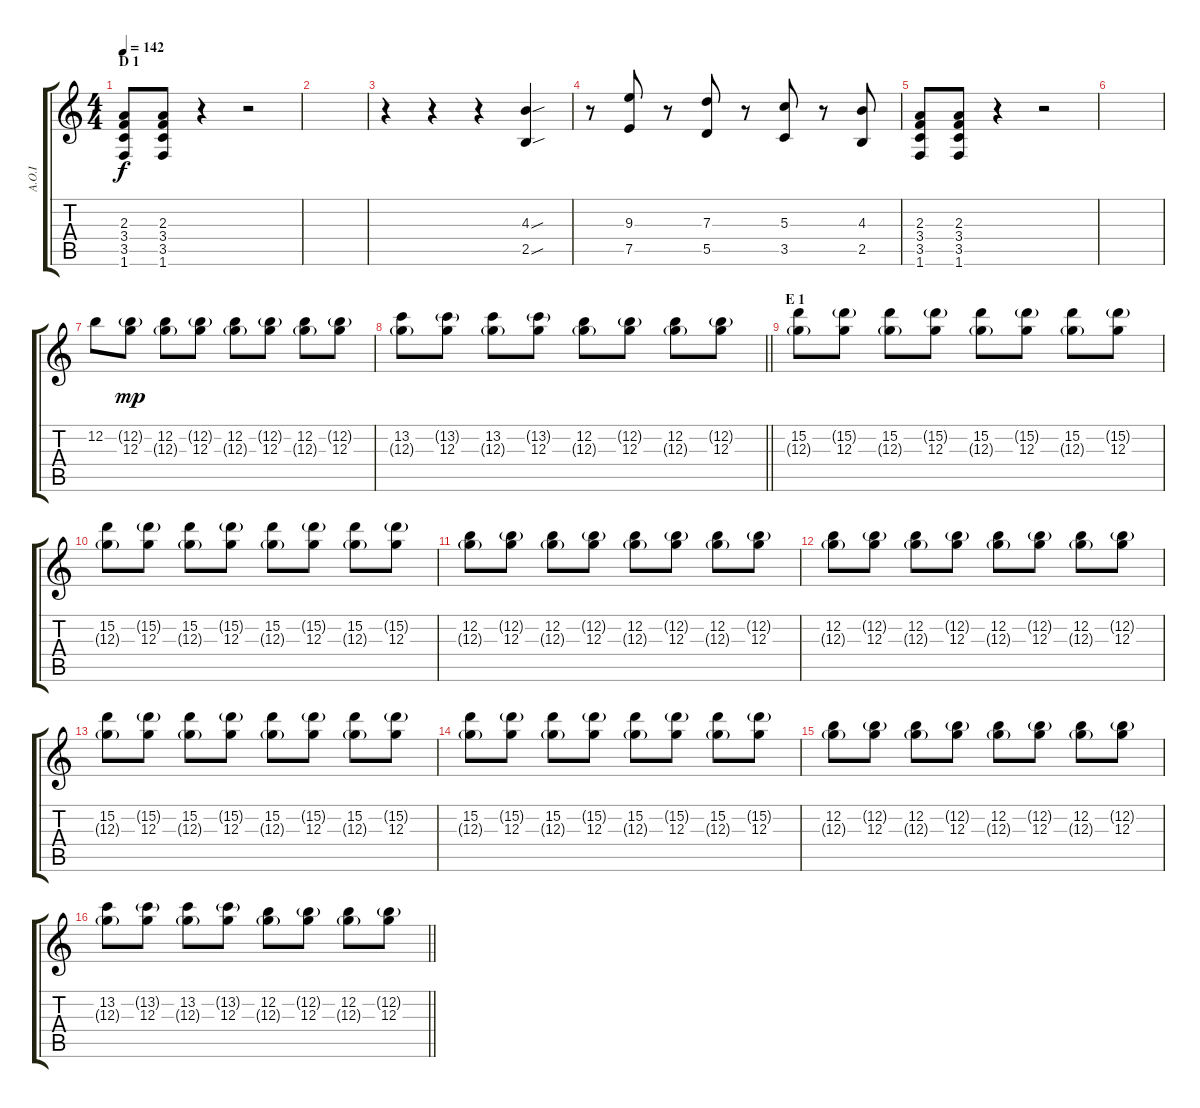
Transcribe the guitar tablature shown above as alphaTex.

\track ("A.O.I" "A.O.I") {instrument distortionguitar}
\staff {score tabs}
\tuning (E4 B3 G3 D3 A2 E2) {hide}
\ts (4 4)
\section ("" "D 1")
\tempo 142
\clef g2
\ks c
(2.3 3.4 3.5 1.6).8{dy f volume 12} (2.3 3.4 3.5 1.6).8 r.4 r.2 |
|
r.4 r.4 r.4 (4.3{sou} 2.5{sou}).4 |
r.8 (9.3 7.5).8 r.8 (7.3 5.5).8 r.8 (5.3 3.5).8 r.8 (4.3 2.5).8 |
(2.3 3.4 3.5 1.6).8 (2.3 3.4 3.5 1.6).8 r.4 r.2 |
|
12.2.8{volume 8} (12.2{g} 12.3).8{dy mp} (12.2 12.3{g}).8 (12.2{g} 12.3).8 (12.2 12.3{g}).8 (12.2{g} 12.3).8 (12.2 12.3{g}).8 (12.2{g} 12.3).8 |
\barLineRight lightlight
(13.2 12.3{g}).8 (13.2{g} 12.3).8 (13.2 12.3{g}).8 (13.2{g} 12.3).8 (12.2 12.3{g}).8 (12.2{g} 12.3).8 (12.2 12.3{g}).8 (12.2{g} 12.3).8 |
\section ("" "E 1")
(15.2 12.3{g}).8 (15.2{g} 12.3).8 (15.2 12.3{g}).8 (15.2{g} 12.3).8 (15.2 12.3{g}).8 (15.2{g} 12.3).8 (15.2 12.3{g}).8 (15.2{g} 12.3).8 |
(15.2 12.3{g}).8 (15.2{g} 12.3).8 (15.2 12.3{g}).8 (15.2{g} 12.3).8 (15.2 12.3{g}).8 (15.2{g} 12.3).8 (15.2 12.3{g}).8 (15.2{g} 12.3).8 |
(12.2 12.3{g}).8 (12.2{g} 12.3).8 (12.2 12.3{g}).8 (12.2{g} 12.3).8 (12.2 12.3{g}).8 (12.2{g} 12.3).8 (12.2 12.3{g}).8 (12.2{g} 12.3).8 |
(12.2 12.3{g}).8 (12.2{g} 12.3).8 (12.2 12.3{g}).8 (12.2{g} 12.3).8 (12.2 12.3{g}).8 (12.2{g} 12.3).8 (12.2 12.3{g}).8 (12.2{g} 12.3).8 |
(15.2 12.3{g}).8 (15.2{g} 12.3).8 (15.2 12.3{g}).8 (15.2{g} 12.3).8 (15.2 12.3{g}).8 (15.2{g} 12.3).8 (15.2 12.3{g}).8 (15.2{g} 12.3).8 |
(15.2 12.3{g}).8 (15.2{g} 12.3).8 (15.2 12.3{g}).8 (15.2{g} 12.3).8 (15.2 12.3{g}).8 (15.2{g} 12.3).8 (15.2 12.3{g}).8 (15.2{g} 12.3).8 |
(12.2 12.3{g}).8 (12.2{g} 12.3).8 (12.2 12.3{g}).8 (12.2{g} 12.3).8 (12.2 12.3{g}).8 (12.2{g} 12.3).8 (12.2 12.3{g}).8 (12.2{g} 12.3).8 |
\barLineRight lightlight
(13.2 12.3{g}).8 (13.2{g} 12.3).8 (13.2 12.3{g}).8 (13.2{g} 12.3).8 (12.2 12.3{g}).8 (12.2{g} 12.3).8 (12.2 12.3{g}).8 (12.2{g} 12.3).8
